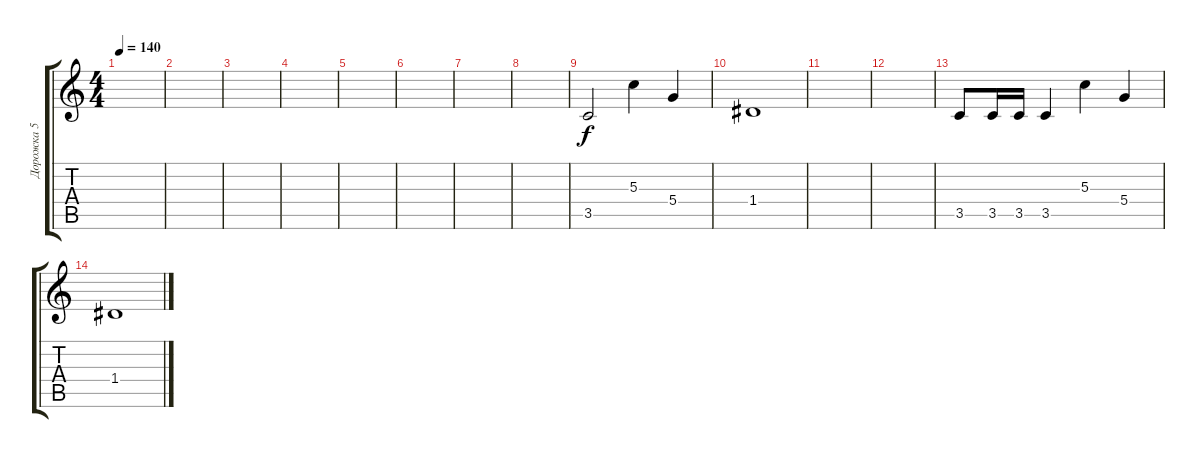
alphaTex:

\track ("Дорожка 5" "Дорожка 5") {instrument electricguitarclean}
\staff {score tabs}
\tuning (E4 B3 G3 D3 A2 E2) {hide}
\ts (4 4)
\tempo 140
\clef g2
\ks c
|
|
|
|
|
|
|
|
3.5.2{volume 14 instrument electricguitarclean} 5.3.4 5.4.4 |
1.4.1 |
|
|
3.5.8 3.5.16 3.5.16 3.5.4 5.3.4 5.4.4 |
1.4.1
